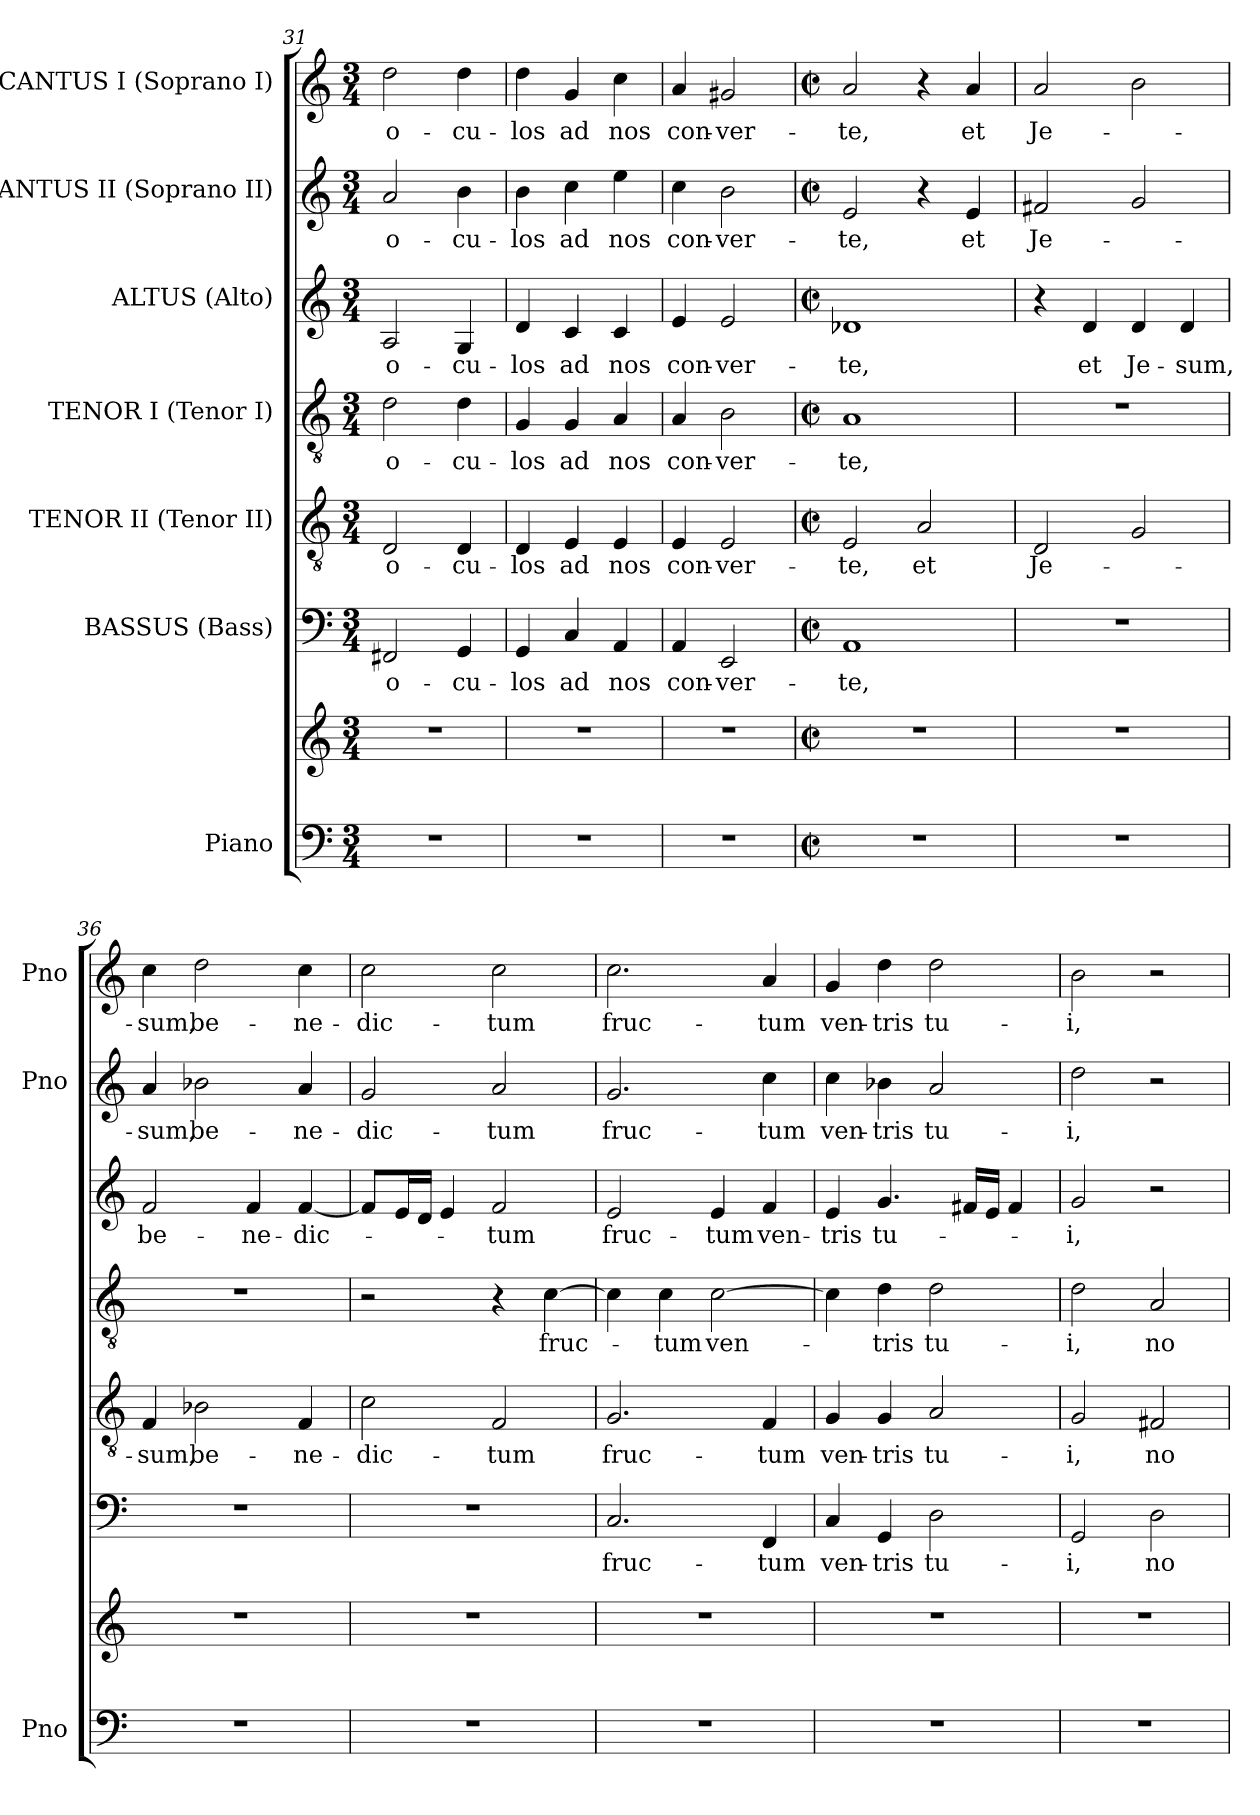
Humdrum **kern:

**kern	**kern	**kern	**text	**kern	**text	**kern	**text	**kern	**text	**kern	**text	**kern	**text
*part7	*part7	*part6	*part6	*part5	*part5	*part4	*part4	*part3	*part3	*part2	*part2	*part1	*part1
*staff8	*staff7	*staff6	*staff6	*staff5	*staff5	*staff4	*staff4	*staff3	*staff3	*staff2	*staff2	*staff1	*staff1
*I"Piano	*	*I"BASSUS (Bass)	*	*I"TENOR II (Tenor II)	*	*I"TENOR I (Tenor I)	*	*I"ALTUS (Alto)	*	*I"CANTUS II (Soprano II)	*	*I"CANTUS I (Soprano I)	*
*I'Pno	*	*	*	*	*	*	*	*	*	*I'Pno	*	*I'Pno	*
*clefF4	*clefG2	*clefF4	*	*clefGv2	*	*clefGv2	*	*clefG2	*	*clefG2	*	*clefG2	*
*k[]	*k[]	*k[]	*	*k[]	*	*k[]	*	*k[]	*	*k[]	*	*k[]	*
*C:	*C:	*C:	*	*C:	*	*C:	*	*C:	*	*C:	*	*C:	*
*M3/4	*M3/4	*M3/4	*	*M3/4	*	*M3/4	*	*M3/4	*	*M3/4	*	*M3/4	*
=31	=31	=31	=31	=31	=31	=31	=31	=31	=31	=31	=31	=31	=31
2.r	2.r	2FF#X/	o-	2D/	o-	2d\	o-	2A/	o-	2a/	o-	2dd\	o-
.	.	4GG/	-cu-	4D/	-cu-	4d\	-cu-	4G/	-cu-	4b\	-cu-	4dd\	-cu-
=32	=32	=32	=32	=32	=32	=32	=32	=32	=32	=32	=32	=32	=32
2.r	2.r	4GG/	-los	4D/	-los	4G/	-los	4d/	-los	4b\	-los	4dd\	-los
.	.	4C/	ad	4E/	ad	4G/	ad	4c/	ad	4cc\	ad	4g/	ad
.	.	4AA/	nos	4E/	nos	4A/	nos	4c/	nos	4ee\	nos	4cc\	nos
=33	=33	=33	=33	=33	=33	=33	=33	=33	=33	=33	=33	=33	=33
2.r	2.r	4AA/	con-	4E/	con-	4A/	con-	4e/	con-	4cc\	con-	4a/	con-
.	.	2EE/	-ver-	2E/	-ver-	2B\	-ver-	2e/	-ver-	2b\	-ver-	2g#X/	-ver-
!!LO:PB:g=z
=34	=34	=34	=34	=34	=34	=34	=34	=34	=34	=34	=34	=34	=34
*M2/2	*M2/2	*M2/2	*	*M2/2	*	*M2/2	*	*M2/2	*	*M2/2	*	*M2/2	*
*met(c|)	*met(c|)	*met(c|)	*	*met(c|)	*	*met(c|)	*	*met(c|)	*	*met(c|)	*	*met(c|)	*
1r	1r	1AA	-te,	2E/	-te,	1A	-te,	1d-X	-te,	2e/	-te,	2a/	-te,
.	.	.	.	2A/	et	.	.	.	.	4r	.	4r	.
.	.	.	.	.	.	.	.	.	.	4e/	et	4a/	et
=35	=35	=35	=35	=35	=35	=35	=35	=35	=35	=35	=35	=35	=35
1r	1r	1r	.	2D/	Je-	1r	.	4r	.	2f#X/	Je-	2a/	Je-
.	.	.	.	.	.	.	.	4d/	et	.	.	.	.
.	.	.	.	2G/	.	.	.	4d/	Je-	2g/	.	2b\	.
.	.	.	.	.	.	.	.	4d/	-sum,	.	.	.	.
=36	=36	=36	=36	=36	=36	=36	=36	=36	=36	=36	=36	=36	=36
1r	1r	1r	.	4F/	-sum,	1r	.	2f/	be-	4a/	-sum,	4cc\	-sum,
.	.	.	.	2B-X\	be-	.	.	.	.	2b-X\	be-	2dd\	be-
.	.	.	.	.	.	.	.	4f/	-ne-	.	.	.	.
.	.	.	.	4F/	-ne-	.	.	[4f/	-dic-	4a/	-ne-	4cc\	-ne-
=37	=37	=37	=37	=37	=37	=37	=37	=37	=37	=37	=37	=37	=37
1r	1r	1r	.	2c\	-dic-	2r	.	8f/L]	.	2g/	-dic-	2cc\	-dic-
.	.	.	.	.	.	.	.	16e/L	.	.	.	.	.
.	.	.	.	.	.	.	.	16d/JJ	.	.	.	.	.
.	.	.	.	.	.	.	.	4e/	.	.	.	.	.
.	.	.	.	2F/	-tum	4r	.	2f/	-tum	2a/	-tum	2cc\	-tum
.	.	.	.	.	.	[4c\	fruc-	.	.	.	.	.	.
=38	=38	=38	=38	=38	=38	=38	=38	=38	=38	=38	=38	=38	=38
1r	1r	2.C/	fruc-	2.G/	fruc-	4c\]	.	2e/	fruc-	2.g/	fruc-	2.cc\	fruc-
.	.	.	.	.	.	4c\	-tum	.	.	.	.	.	.
.	.	.	.	.	.	[2c\	ven-	4e/	-tum	.	.	.	.
.	.	4FF/	-tum	4F/	-tum	.	.	4f/	ven-	4cc\	-tum	4a/	-tum
=39	=39	=39	=39	=39	=39	=39	=39	=39	=39	=39	=39	=39	=39
1r	1r	4C/	ven-	4G/	ven-	4c\]	.	4e/	-tris	4cc\	ven-	4g/	ven-
.	.	4GG/	-tris	4G/	-tris	4d\	-tris	4.g/	tu-	4b-X\	-tris	4dd\	-tris
.	.	2D\	tu-	2A/	tu-	2d\	tu-	.	.	2a/	tu-	2dd\	tu-
.	.	.	.	.	.	.	.	16f#X/LL	.	.	.	.	.
.	.	.	.	.	.	.	.	16e/JJ	.	.	.	.	.
.	.	.	.	.	.	.	.	4f#/	.	.	.	.	.
!!LO:LB:g=z
=40	=40	=40	=40	=40	=40	=40	=40	=40	=40	=40	=40	=40	=40
1r	1r	2GG/	-i,	2G/	-i,	2d\	-i,	2g/	-i,	2dd\	-i,	2b\	-i,
.	.	2D\	no-	2F#X/	no-	2A/	no-	2r	.	2r	.	2r	.
=	=	=	=	=	=	=	=	=	=	=	=	=	=
*-	*-	*-	*-	*-	*-	*-	*-	*-	*-	*-	*-	*-	*-
